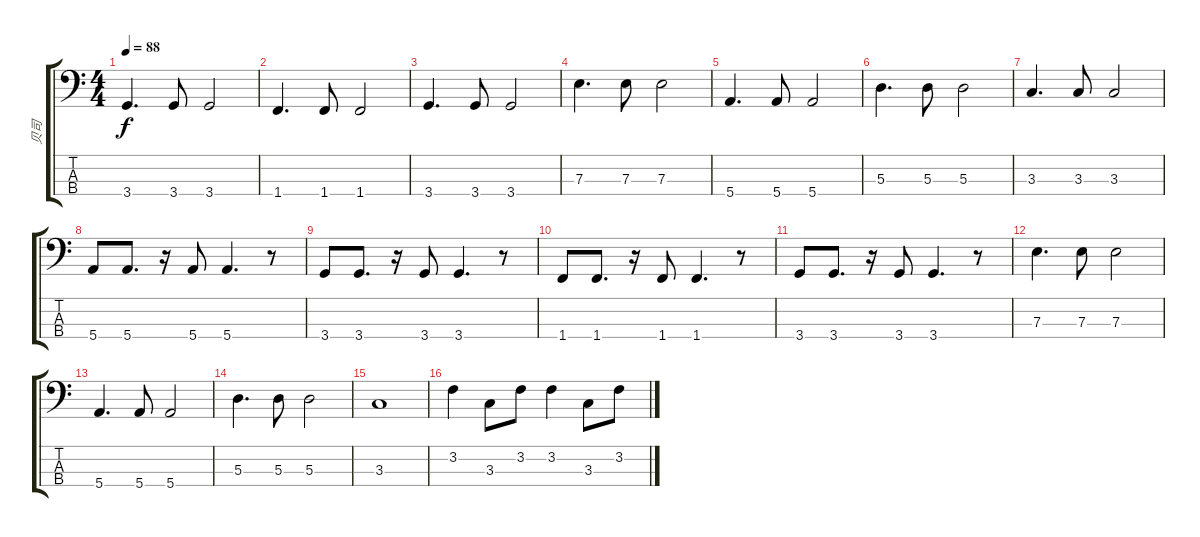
\track ("贝司" "贝司") {instrument electricbassfinger}
\staff {score tabs}
\tuning (G2 D2 A1 E1) {hide}
\ts (4 4)
\tempo 88
\clef f4
\ks c
3.4.4{d dy f} 3.4.8 3.4.2 |
1.4.4{d} 1.4.8 1.4.2 |
3.4.4{d} 3.4.8 3.4.2 |
7.3.4{d} 7.3.8 7.3.2 |
5.4.4{d} 5.4.8 5.4.2 |
5.3.4{d} 5.3.8 5.3.2 |
3.3.4{d} 3.3.8 3.3.2 |
5.4.8 5.4.8{d} r.16 5.4.8 5.4.4{d} r.8 |
3.4.8 3.4.8{d} r.16 3.4.8 3.4.4{d} r.8 |
1.4.8 1.4.8{d} r.16 1.4.8 1.4.4{d} r.8 |
3.4.8 3.4.8{d} r.16 3.4.8 3.4.4{d} r.8 |
7.3.4{d} 7.3.8 7.3.2 |
5.4.4{d} 5.4.8 5.4.2 |
5.3.4{d} 5.3.8 5.3.2 |
3.3.1 |
3.2.4 3.3.8 3.2.8 3.2.4 3.3.8 3.2.8
